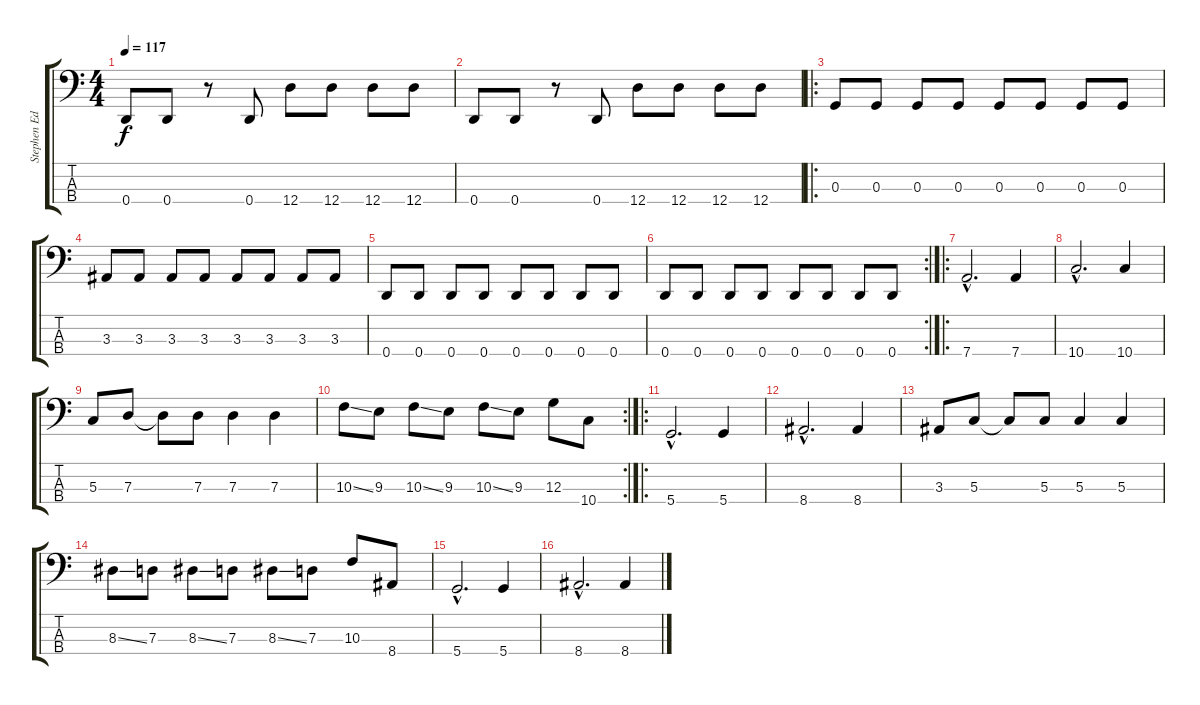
\track ("Stephen Edmondson" "Stephen Ed") {instrument electricbasspick}
\staff {score tabs}
\tuning (F2 C2 G1 D1) {hide}
\ts (4 4)
\tempo 117
\clef f4
\ks c
0.4.8{dy f} 0.4.8 r.8 0.4.8 12.4.8 12.4.8 12.4.8 12.4.8 |
0.4.8 0.4.8 r.8 0.4.8 12.4.8 12.4.8 12.4.8 12.4.8 |
\ro
0.3.8 0.3.8 0.3.8 0.3.8 0.3.8 0.3.8 0.3.8 0.3.8 |
3.3.8 3.3.8 3.3.8 3.3.8 3.3.8 3.3.8 3.3.8 3.3.8 |
0.4.8 0.4.8 0.4.8 0.4.8 0.4.8 0.4.8 0.4.8 0.4.8 |
\rc 2
0.4.8 0.4.8 0.4.8 0.4.8 0.4.8 0.4.8 0.4.8 0.4.8 |
\ro
7.4{hac}.2{d} 7.4.4 |
10.4{hac}.2{d} 10.4.4 |
5.3.8 7.3.8 7.3{t}.8 7.3.8 7.3.4 7.3.4 |
\rc 2
10.3{ss}.8 9.3.8 10.3{ss}.8 9.3.8 10.3{ss}.8 9.3.8 12.3.8 10.4.8 |
\ro
5.4{hac}.2{d} 5.4.4 |
8.4{hac}.2{d} 8.4.4 |
3.3.8 5.3.8 5.3{t}.8 5.3.8 5.3.4 5.3.4 |
8.3{ss}.8 7.3.8 8.3{ss}.8 7.3.8 8.3{ss}.8 7.3.8 10.3.8 8.4.8 |
5.4{hac}.2{d} 5.4.4 |
8.4{hac}.2{d} 8.4.4
